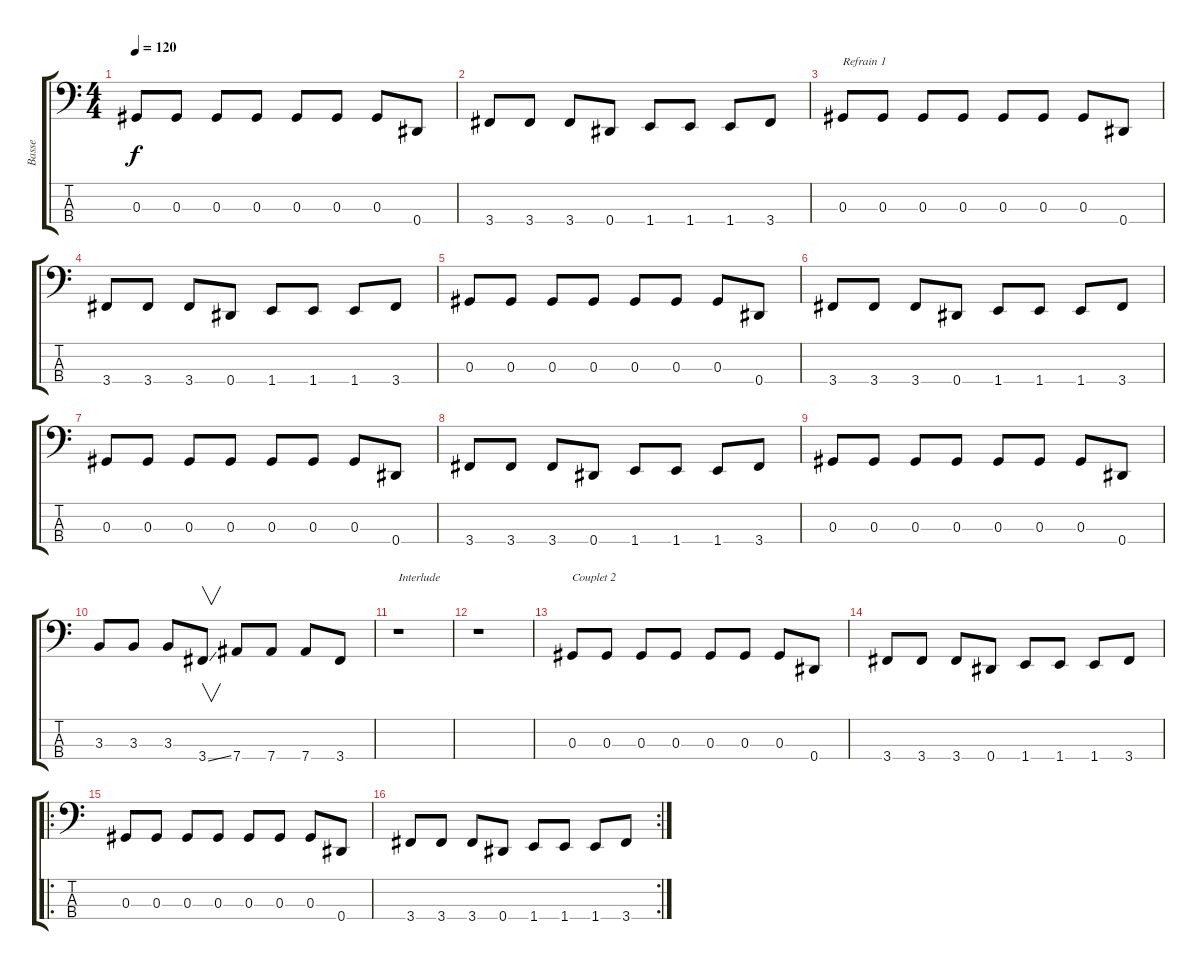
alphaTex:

\track ("Basse" "Basse") {instrument electricbassfinger}
\staff {score tabs}
\tuning (Gb2 Db2 Ab1 Eb1) {hide}
\ts (4 4)
\tempo 120
\clef f4
\ks c
0.3.8{dy f} 0.3.8 0.3.8 0.3.8 0.3.8 0.3.8 0.3.8 0.4.8 |
3.4.8 3.4.8 3.4.8 0.4.8 1.4.8 1.4.8 1.4.8 3.4.8 |
0.3.8{txt "Refrain 1"} 0.3.8 0.3.8 0.3.8 0.3.8 0.3.8 0.3.8 0.4.8 |
3.4.8 3.4.8 3.4.8 0.4.8 1.4.8 1.4.8 1.4.8 3.4.8 |
0.3.8 0.3.8 0.3.8 0.3.8 0.3.8 0.3.8 0.3.8 0.4.8 |
3.4.8 3.4.8 3.4.8 0.4.8 1.4.8 1.4.8 1.4.8 3.4.8 |
0.3.8 0.3.8 0.3.8 0.3.8 0.3.8 0.3.8 0.3.8 0.4.8 |
3.4.8 3.4.8 3.4.8 0.4.8 1.4.8 1.4.8 1.4.8 3.4.8 |
0.3.8 0.3.8 0.3.8 0.3.8 0.3.8 0.3.8 0.3.8 0.4.8 |
3.3.8 3.3.8 3.3.8 3.4{ss}.8{v} 7.4.8 7.4.8 7.4.8 3.4.8 |
r.1{txt "Interlude"} |
r.1 |
0.3.8{txt "Couplet 2"} 0.3.8 0.3.8 0.3.8 0.3.8 0.3.8 0.3.8 0.4.8 |
3.4.8 3.4.8 3.4.8 0.4.8 1.4.8 1.4.8 1.4.8 3.4.8 |
\ro
0.3.8 0.3.8 0.3.8 0.3.8 0.3.8 0.3.8 0.3.8 0.4.8 |
\rc 2
3.4.8 3.4.8 3.4.8 0.4.8 1.4.8 1.4.8 1.4.8 3.4.8
